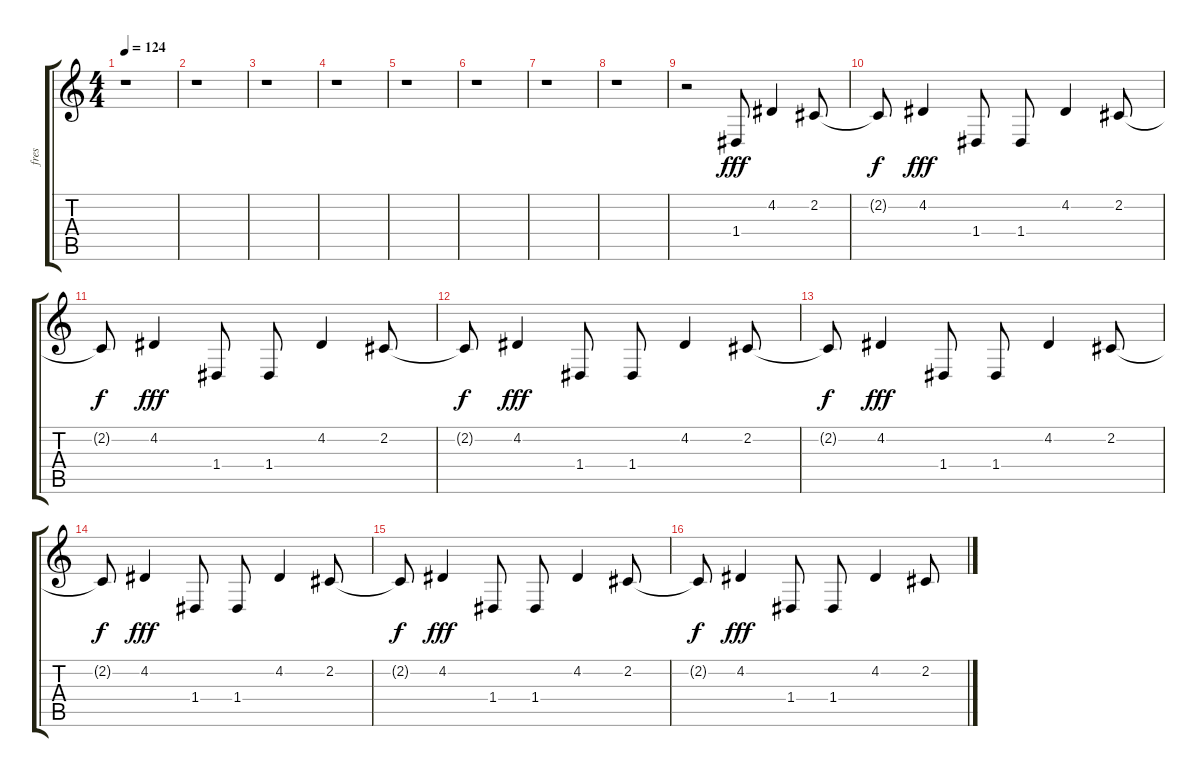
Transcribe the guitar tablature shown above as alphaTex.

\track ("      freshmidis.com" "      fres") {instrument rockorgan}
\staff {score tabs}
\tuning (E4 B3 G3 D3 A2 E2) {hide}
\ts (4 4)
\tempo 124
\clef g2
\ks c
r.1{dy fff} |
r.1 |
r.1 |
r.1 |
r.1 |
r.1 |
r.1 |
r.1 |
r.2 1.4.8{volume 10 balance 0 instrument stringensemble1} 4.2.4 2.2.8 |
2.2{t}.8{dy f} 4.2.4{dy fff} 1.4.8 1.4.8 4.2.4 2.2.8 |
2.2{t}.8{dy f} 4.2.4{dy fff} 1.4.8 1.4.8 4.2.4 2.2.8 |
2.2{t}.8{dy f} 4.2.4{dy fff} 1.4.8 1.4.8 4.2.4 2.2.8 |
2.2{t}.8{dy f} 4.2.4{dy fff} 1.4.8 1.4.8{volume 10 balance 0 instrument stringensemble1} 4.2.4 2.2.8 |
2.2{t}.8{dy f} 4.2.4{dy fff} 1.4.8 1.4.8 4.2.4 2.2.8 |
2.2{t}.8{dy f} 4.2.4{dy fff} 1.4.8 1.4.8 4.2.4 2.2.8 |
2.2{t}.8{dy f} 4.2.4{dy fff} 1.4.8 1.4.8 4.2.4 2.2.8
